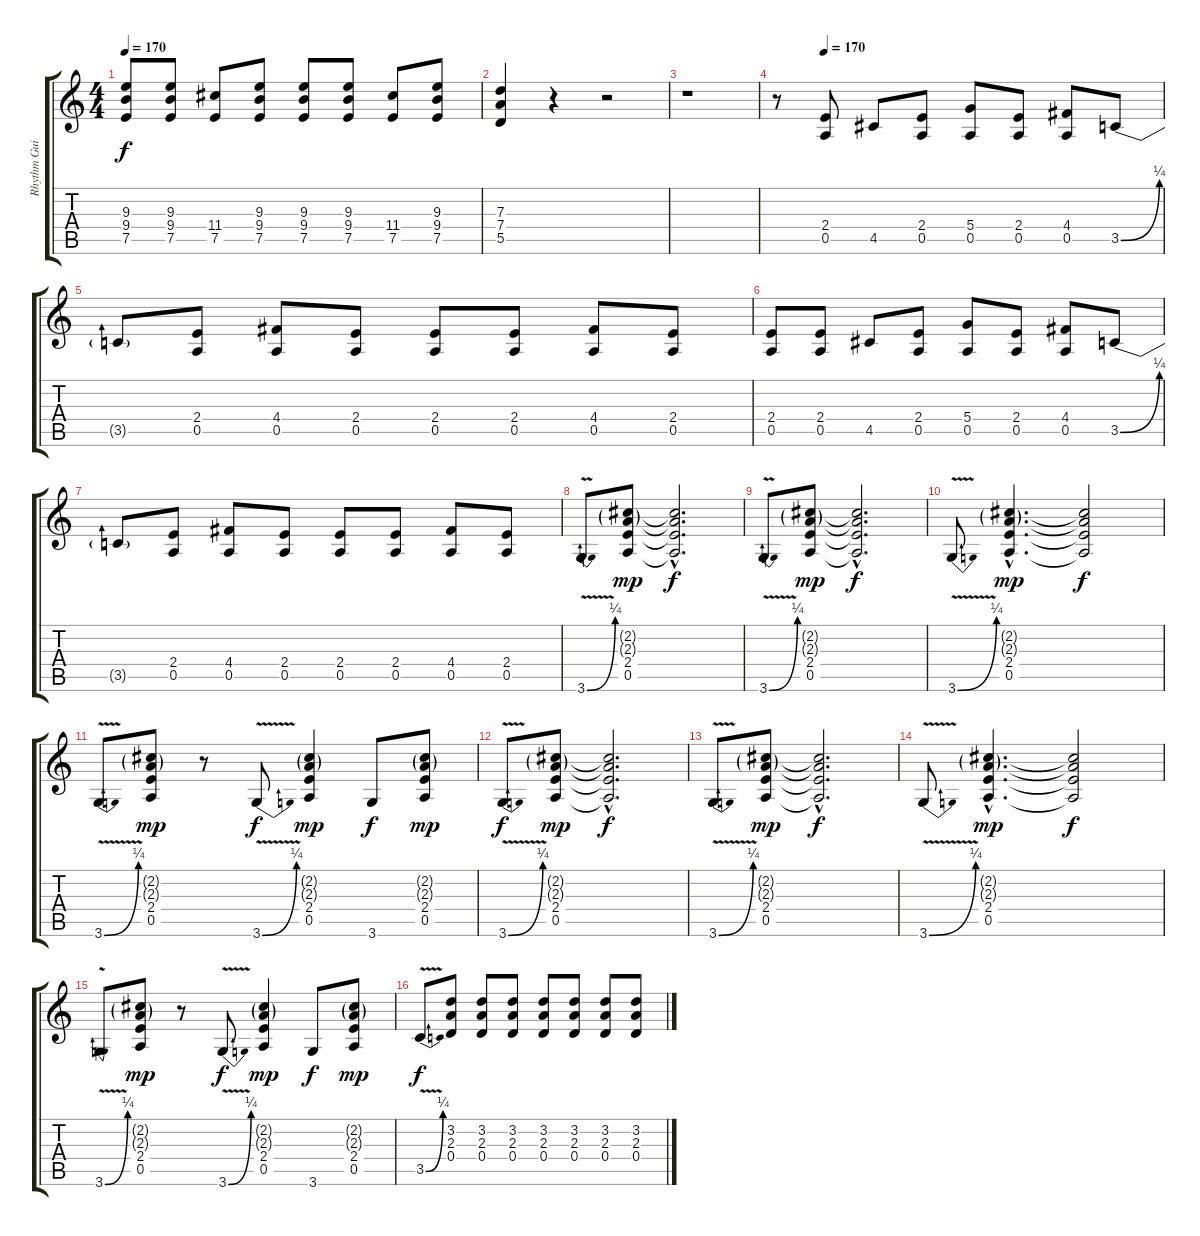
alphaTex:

\track ("Rhythm Guitar" "Rhythm Gui") {instrument distortionguitar}
\staff {score tabs}
\tuning (E4 B3 G3 D3 A2 E2) {hide}
\ts (4 4)
\tempo 170
\clef g2
\ks c
(9.3 9.4 7.5).8{dy f} (9.3 9.4 7.5).8 (11.4 7.5).8 (9.3 9.4 7.5).8 (9.3 9.4 7.5).8 (9.3 9.4 7.5).8 (11.4 7.5).8 (9.3 9.4 7.5).8 |
(7.3 7.4 5.5).4 r.4 r.2 |
r.1 |
\tempo (170 0.125)
r.8 (2.4 0.5).8 4.5.8 (2.4 0.5).8 (5.4 0.5).8 (2.4 0.5).8 (4.4 0.5).8 3.5{be (bend 0 0 60 1)}.8 |
3.5{t}.8 (2.4 0.5).8 (4.4 0.5).8 (2.4 0.5).8 (2.4 0.5).8 (2.4 0.5).8 (4.4 0.5).8 (2.4 0.5).8 |
(2.4 0.5).8 (2.4 0.5).8 4.5.8 (2.4 0.5).8 (5.4 0.5).8 (2.4 0.5).8 (4.4 0.5).8 3.5{be (bend 0 0 60 1)}.8 |
3.5{t}.8 (2.4 0.5).8 (4.4 0.5).8 (2.4 0.5).8 (2.4 0.5).8 (2.4 0.5).8 (4.4 0.5).8 (2.4 0.5).8 |
3.6{be (bend 0 0 60 1) v}.8 (2.2{g} 2.3{g} 2.4 0.5).8{dy mp} (2.2{hac t} 2.3{hac t} 2.4{hac t} 0.5{hac t}).2{d dy f} |
3.6{be (bend 0 0 60 1) v}.8 (2.2{g} 2.3{g} 2.4 0.5).8{dy mp} (2.2{hac t} 2.3{hac t} 2.4{hac t} 0.5{hac t}).2{d dy f} |
3.6{be (bend 0 0 60 1) v}.8 (2.2{g hac} 2.3{g hac} 2.4{hac} 0.5{hac}).4{d dy mp} (2.2{t} 2.3{t} 2.4{t} 0.5{t}).2{dy f} |
3.6{be (bend 0 0 60 1) v}.8 (2.2{g} 2.3{g} 2.4 0.5).8{dy mp} r.8 3.6{be (bend 0 0 60 1) v}.8{dy f} (2.2{g} 2.3{g} 2.4 0.5).4{dy mp} 3.6.8{dy f} (2.2{g} 2.3{g} 2.4 0.5).8{dy mp} |
3.6{be (bend 0 0 60 1) v}.8{dy f} (2.2{g} 2.3{g} 2.4 0.5).8{dy mp} (2.2{hac t} 2.3{hac t} 2.4{hac t} 0.5{hac t}).2{d dy f} |
3.6{be (bend 0 0 60 1) v}.8 (2.2{g} 2.3{g} 2.4 0.5).8{dy mp} (2.2{hac t} 2.3{hac t} 2.4{hac t} 0.5{hac t}).2{d dy f} |
3.6{be (bend 0 0 60 1) v}.8 (2.2{g hac} 2.3{g hac} 2.4{hac} 0.5{hac}).4{d dy mp} (2.2{t} 2.3{t} 2.4{t} 0.5{t}).2{dy f} |
3.6{be (bend 0 0 60 1) v}.8 (2.2{g} 2.3{g} 2.4 0.5).8{dy mp} r.8 3.6{be (bend 0 0 60 1) v}.8{dy f} (2.2{g} 2.3{g} 2.4 0.5).4{dy mp} 3.6.8{dy f} (2.2{g} 2.3{g} 2.4 0.5).8{dy mp} |
3.5{be (bend 0 0 60 1) v}.8{dy f} (3.2 2.3 0.4).8 (3.2 2.3 0.4).8 (3.2 2.3 0.4).8 (3.2 2.3 0.4).8 (3.2 2.3 0.4).8 (3.2 2.3 0.4).8 (3.2 2.3 0.4).8
